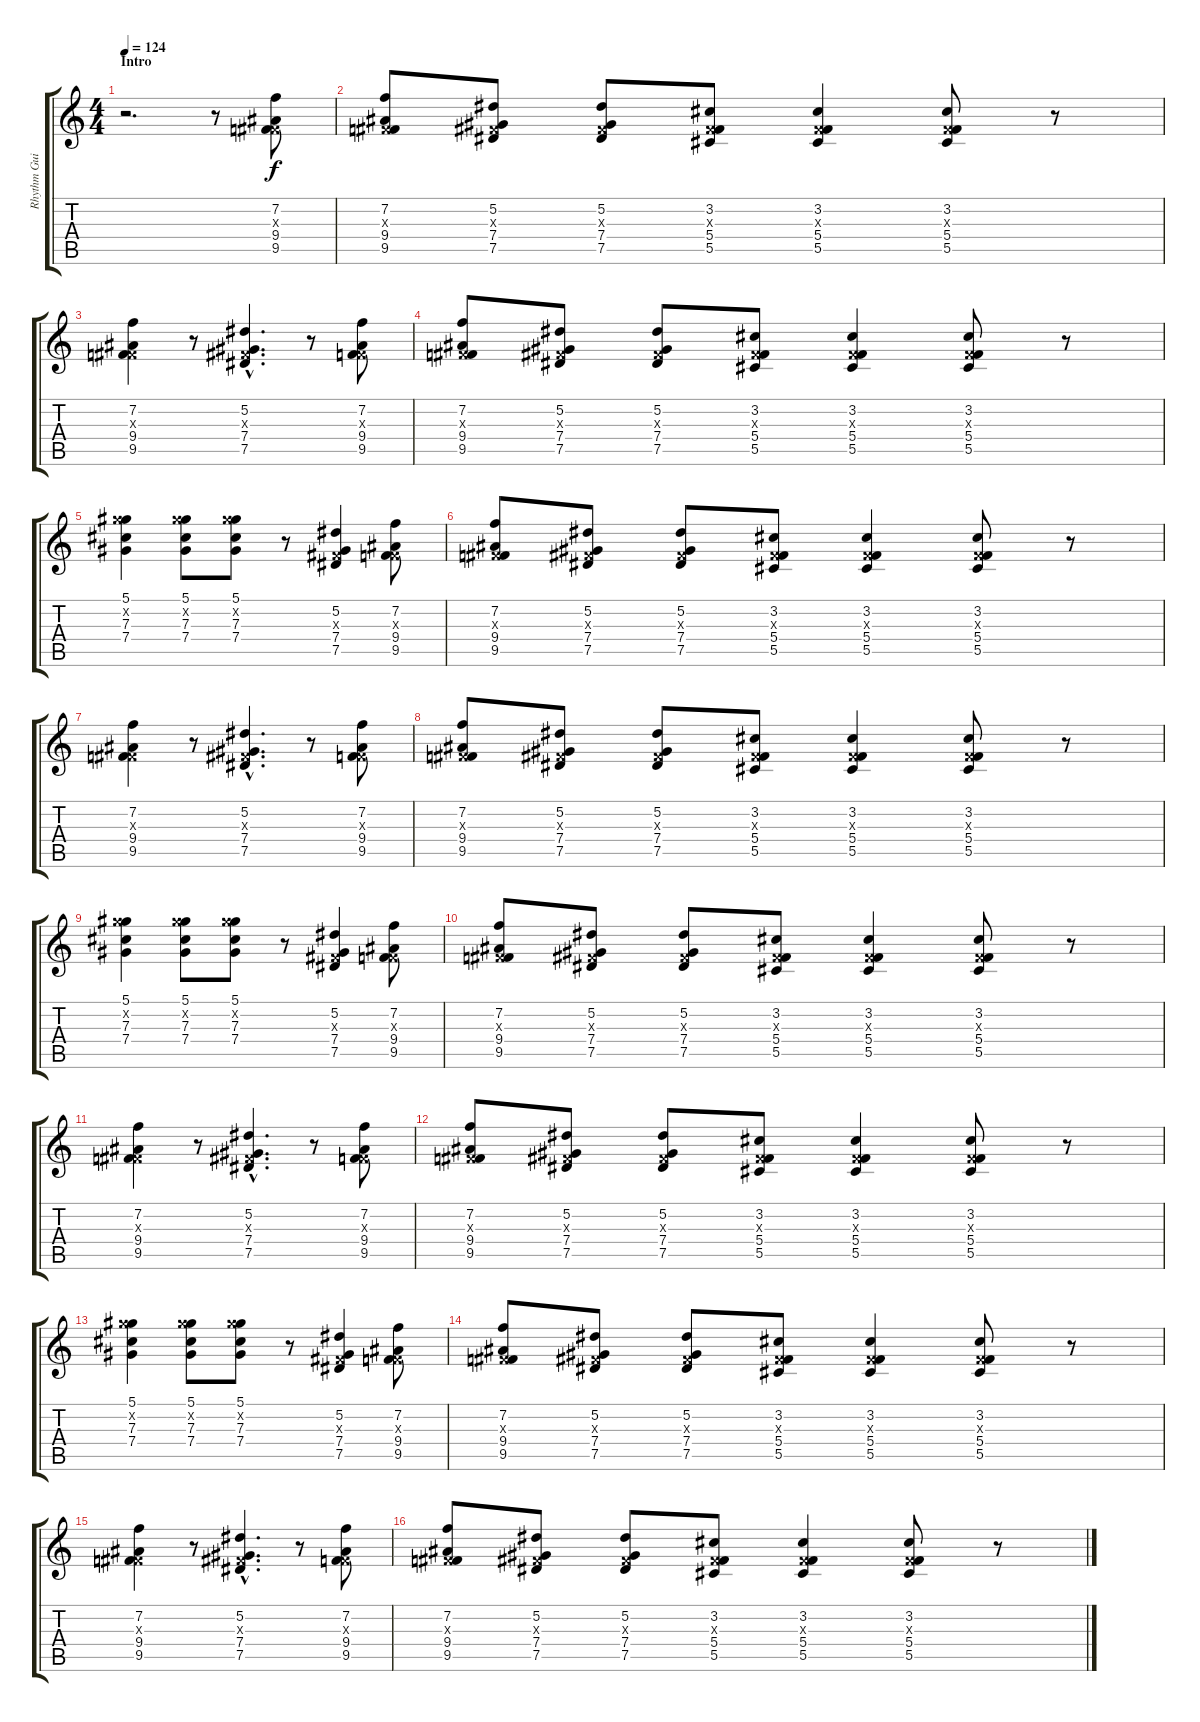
\track ("Rhythm Guitar" "Rhythm Gui") {instrument distortionguitar}
\staff {score tabs}
\tuning (Eb4 Bb3 Gb3 Db3 Ab2 Eb2) {hide}
\ts (4 4)
\section ("" "Intro")
\tempo 124
\clef g2
\ks c
r.2{d dy f instrument distortionguitar} r.8 (7.2 0.3{x} 9.4 9.5).8 |
(7.2 0.3{x} 9.4 9.5).8 (5.2 0.3{x} 7.4 7.5).8 (5.2 0.3{x} 7.4 7.5).8 (3.2 0.3{x} 5.4 5.5).8 (3.2 0.3{x} 5.4 5.5).4 (3.2 0.3{x} 5.4 5.5).8 r.8 |
(7.2 0.3{x} 9.4 9.5).4 r.8 (5.2{hac} 0.3{hac x} 7.4{hac} 7.5{hac}).4{d} r.8 (7.2 0.3{x} 9.4 9.5).8 |
(7.2 0.3{x} 9.4 9.5).8 (5.2 0.3{x} 7.4 7.5).8 (5.2 0.3{x} 7.4 7.5).8 (3.2 0.3{x} 5.4 5.5).8 (3.2 0.3{x} 5.4 5.5).4 (3.2 0.3{x} 5.4 5.5).8 r.8 |
(5.1 10.2{x} 7.3 7.4).4 (5.1 10.2{x} 7.3 7.4).8 (5.1 10.2{x} 7.3 7.4).8 r.8 (5.2 0.3{x} 7.4 7.5).4 (7.2 0.3{x} 9.4 9.5).8 |
(7.2 0.3{x} 9.4 9.5).8 (5.2 0.3{x} 7.4 7.5).8 (5.2 0.3{x} 7.4 7.5).8 (3.2 0.3{x} 5.4 5.5).8 (3.2 0.3{x} 5.4 5.5).4 (3.2 0.3{x} 5.4 5.5).8 r.8 |
(7.2 0.3{x} 9.4 9.5).4 r.8 (5.2{hac} 0.3{hac x} 7.4{hac} 7.5{hac}).4{d} r.8 (7.2 0.3{x} 9.4 9.5).8 |
(7.2 0.3{x} 9.4 9.5).8 (5.2 0.3{x} 7.4 7.5).8 (5.2 0.3{x} 7.4 7.5).8 (3.2 0.3{x} 5.4 5.5).8 (3.2 0.3{x} 5.4 5.5).4 (3.2 0.3{x} 5.4 5.5).8 r.8 |
(5.1 10.2{x} 7.3 7.4).4 (5.1 10.2{x} 7.3 7.4).8 (5.1 10.2{x} 7.3 7.4).8 r.8 (5.2 0.3{x} 7.4 7.5).4 (7.2 0.3{x} 9.4 9.5).8 |
(7.2 0.3{x} 9.4 9.5).8 (5.2 0.3{x} 7.4 7.5).8 (5.2 0.3{x} 7.4 7.5).8 (3.2 0.3{x} 5.4 5.5).8 (3.2 0.3{x} 5.4 5.5).4 (3.2 0.3{x} 5.4 5.5).8 r.8 |
(7.2 0.3{x} 9.4 9.5).4 r.8 (5.2{hac} 0.3{hac x} 7.4{hac} 7.5{hac}).4{d} r.8 (7.2 0.3{x} 9.4 9.5).8 |
(7.2 0.3{x} 9.4 9.5).8 (5.2 0.3{x} 7.4 7.5).8 (5.2 0.3{x} 7.4 7.5).8 (3.2 0.3{x} 5.4 5.5).8 (3.2 0.3{x} 5.4 5.5).4 (3.2 0.3{x} 5.4 5.5).8 r.8 |
(5.1 10.2{x} 7.3 7.4).4 (5.1 10.2{x} 7.3 7.4).8 (5.1 10.2{x} 7.3 7.4).8 r.8 (5.2 0.3{x} 7.4 7.5).4 (7.2 0.3{x} 9.4 9.5).8 |
(7.2 0.3{x} 9.4 9.5).8 (5.2 0.3{x} 7.4 7.5).8 (5.2 0.3{x} 7.4 7.5).8 (3.2 0.3{x} 5.4 5.5).8 (3.2 0.3{x} 5.4 5.5).4 (3.2 0.3{x} 5.4 5.5).8 r.8 |
(7.2 0.3{x} 9.4 9.5).4 r.8 (5.2{hac} 0.3{hac x} 7.4{hac} 7.5{hac}).4{d} r.8 (7.2 0.3{x} 9.4 9.5).8 |
(7.2 0.3{x} 9.4 9.5).8 (5.2 0.3{x} 7.4 7.5).8 (5.2 0.3{x} 7.4 7.5).8 (3.2 0.3{x} 5.4 5.5).8 (3.2 0.3{x} 5.4 5.5).4 (3.2 0.3{x} 5.4 5.5).8 r.8
